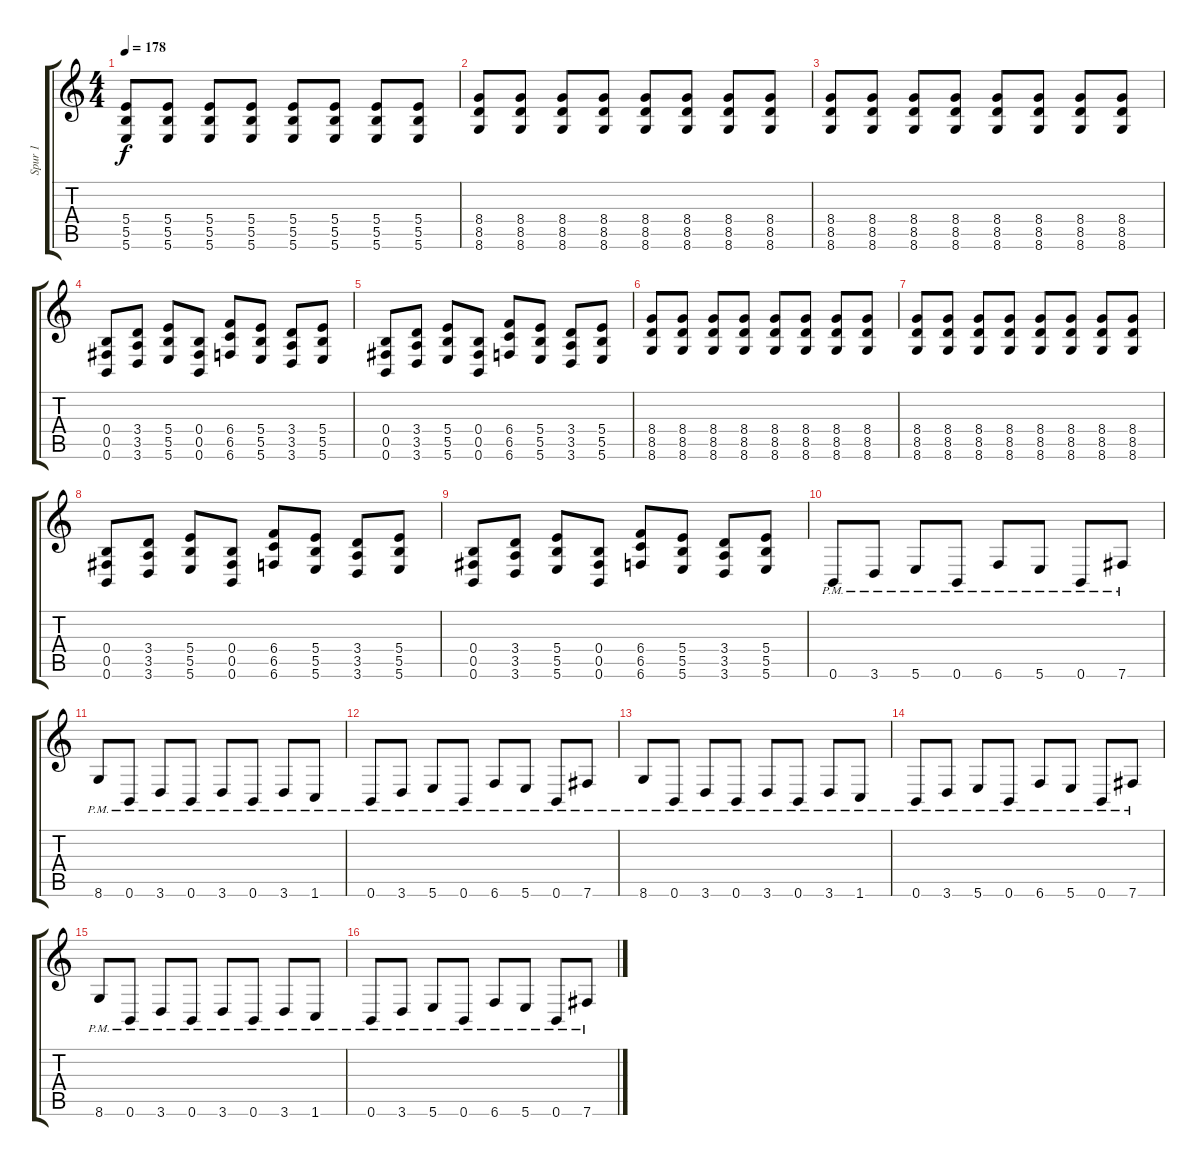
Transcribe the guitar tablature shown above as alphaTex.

\track ("Spur 1" "Spur 1") {instrument overdrivenguitar}
\staff {score tabs}
\tuning (Db4 Ab3 E3 B2 Gb2 B1) {hide}
\ts (4 4)
\tempo 178
\clef g2
\ks c
(5.4 5.5 5.6).8{dy f} (5.4 5.5 5.6).8 (5.4 5.5 5.6).8 (5.4 5.5 5.6).8 (5.4 5.5 5.6).8 (5.4 5.5 5.6).8 (5.4 5.5 5.6).8 (5.4 5.5 5.6).8 |
(8.4 8.5 8.6).8 (8.4 8.5 8.6).8 (8.4 8.5 8.6).8 (8.4 8.5 8.6).8 (8.4 8.5 8.6).8 (8.4 8.5 8.6).8 (8.4 8.5 8.6).8 (8.4 8.5 8.6).8 |
(8.4 8.5 8.6).8 (8.4 8.5 8.6).8 (8.4 8.5 8.6).8 (8.4 8.5 8.6).8 (8.4 8.5 8.6).8 (8.4 8.5 8.6).8 (8.4 8.5 8.6).8 (8.4 8.5 8.6).8 |
(0.4 0.5 0.6).8 (3.4 3.5 3.6).8 (5.4 5.5 5.6).8 (0.4 0.5 0.6).8 (6.4 6.5 6.6).8 (5.4 5.5 5.6).8 (3.4 3.5 3.6).8 (5.4 5.5 5.6).8 |
(0.4 0.5 0.6).8 (3.4 3.5 3.6).8 (5.4 5.5 5.6).8 (0.4 0.5 0.6).8 (6.4 6.5 6.6).8 (5.4 5.5 5.6).8 (3.4 3.5 3.6).8 (5.4 5.5 5.6).8 |
(8.4 8.5 8.6).8 (8.4 8.5 8.6).8 (8.4 8.5 8.6).8 (8.4 8.5 8.6).8 (8.4 8.5 8.6).8 (8.4 8.5 8.6).8 (8.4 8.5 8.6).8 (8.4 8.5 8.6).8 |
(8.4 8.5 8.6).8 (8.4 8.5 8.6).8 (8.4 8.5 8.6).8 (8.4 8.5 8.6).8 (8.4 8.5 8.6).8 (8.4 8.5 8.6).8 (8.4 8.5 8.6).8 (8.4 8.5 8.6).8 |
(0.4 0.5 0.6).8 (3.4 3.5 3.6).8 (5.4 5.5 5.6).8 (0.4 0.5 0.6).8 (6.4 6.5 6.6).8 (5.4 5.5 5.6).8 (3.4 3.5 3.6).8 (5.4 5.5 5.6).8 |
(0.4 0.5 0.6).8 (3.4 3.5 3.6).8 (5.4 5.5 5.6).8 (0.4 0.5 0.6).8 (6.4 6.5 6.6).8 (5.4 5.5 5.6).8 (3.4 3.5 3.6).8 (5.4 5.5 5.6).8 |
0.6{pm}.8{balance 12} 3.6{pm}.8 5.6{pm}.8 0.6{pm}.8 6.6{pm}.8 5.6{pm}.8 0.6{pm}.8 7.6{pm}.8 |
8.6{pm}.8 0.6{pm}.8 3.6{pm}.8 0.6{pm}.8 3.6{pm}.8 0.6{pm}.8 3.6{pm}.8 1.6{pm}.8 |
0.6{pm}.8 3.6{pm}.8 5.6{pm}.8 0.6{pm}.8 6.6{pm}.8 5.6{pm}.8 0.6{pm}.8 7.6{pm}.8 |
8.6{pm}.8 0.6{pm}.8 3.6{pm}.8 0.6{pm}.8 3.6{pm}.8 0.6{pm}.8 3.6{pm}.8 1.6{pm}.8 |
0.6{pm}.8 3.6{pm}.8 5.6{pm}.8 0.6{pm}.8 6.6{pm}.8 5.6{pm}.8 0.6{pm}.8 7.6{pm}.8 |
8.6{pm}.8 0.6{pm}.8 3.6{pm}.8 0.6{pm}.8 3.6{pm}.8 0.6{pm}.8 3.6{pm}.8 1.6{pm}.8 |
0.6{pm}.8 3.6{pm}.8 5.6{pm}.8 0.6{pm}.8 6.6{pm}.8 5.6{pm}.8 0.6{pm}.8 7.6{pm}.8
